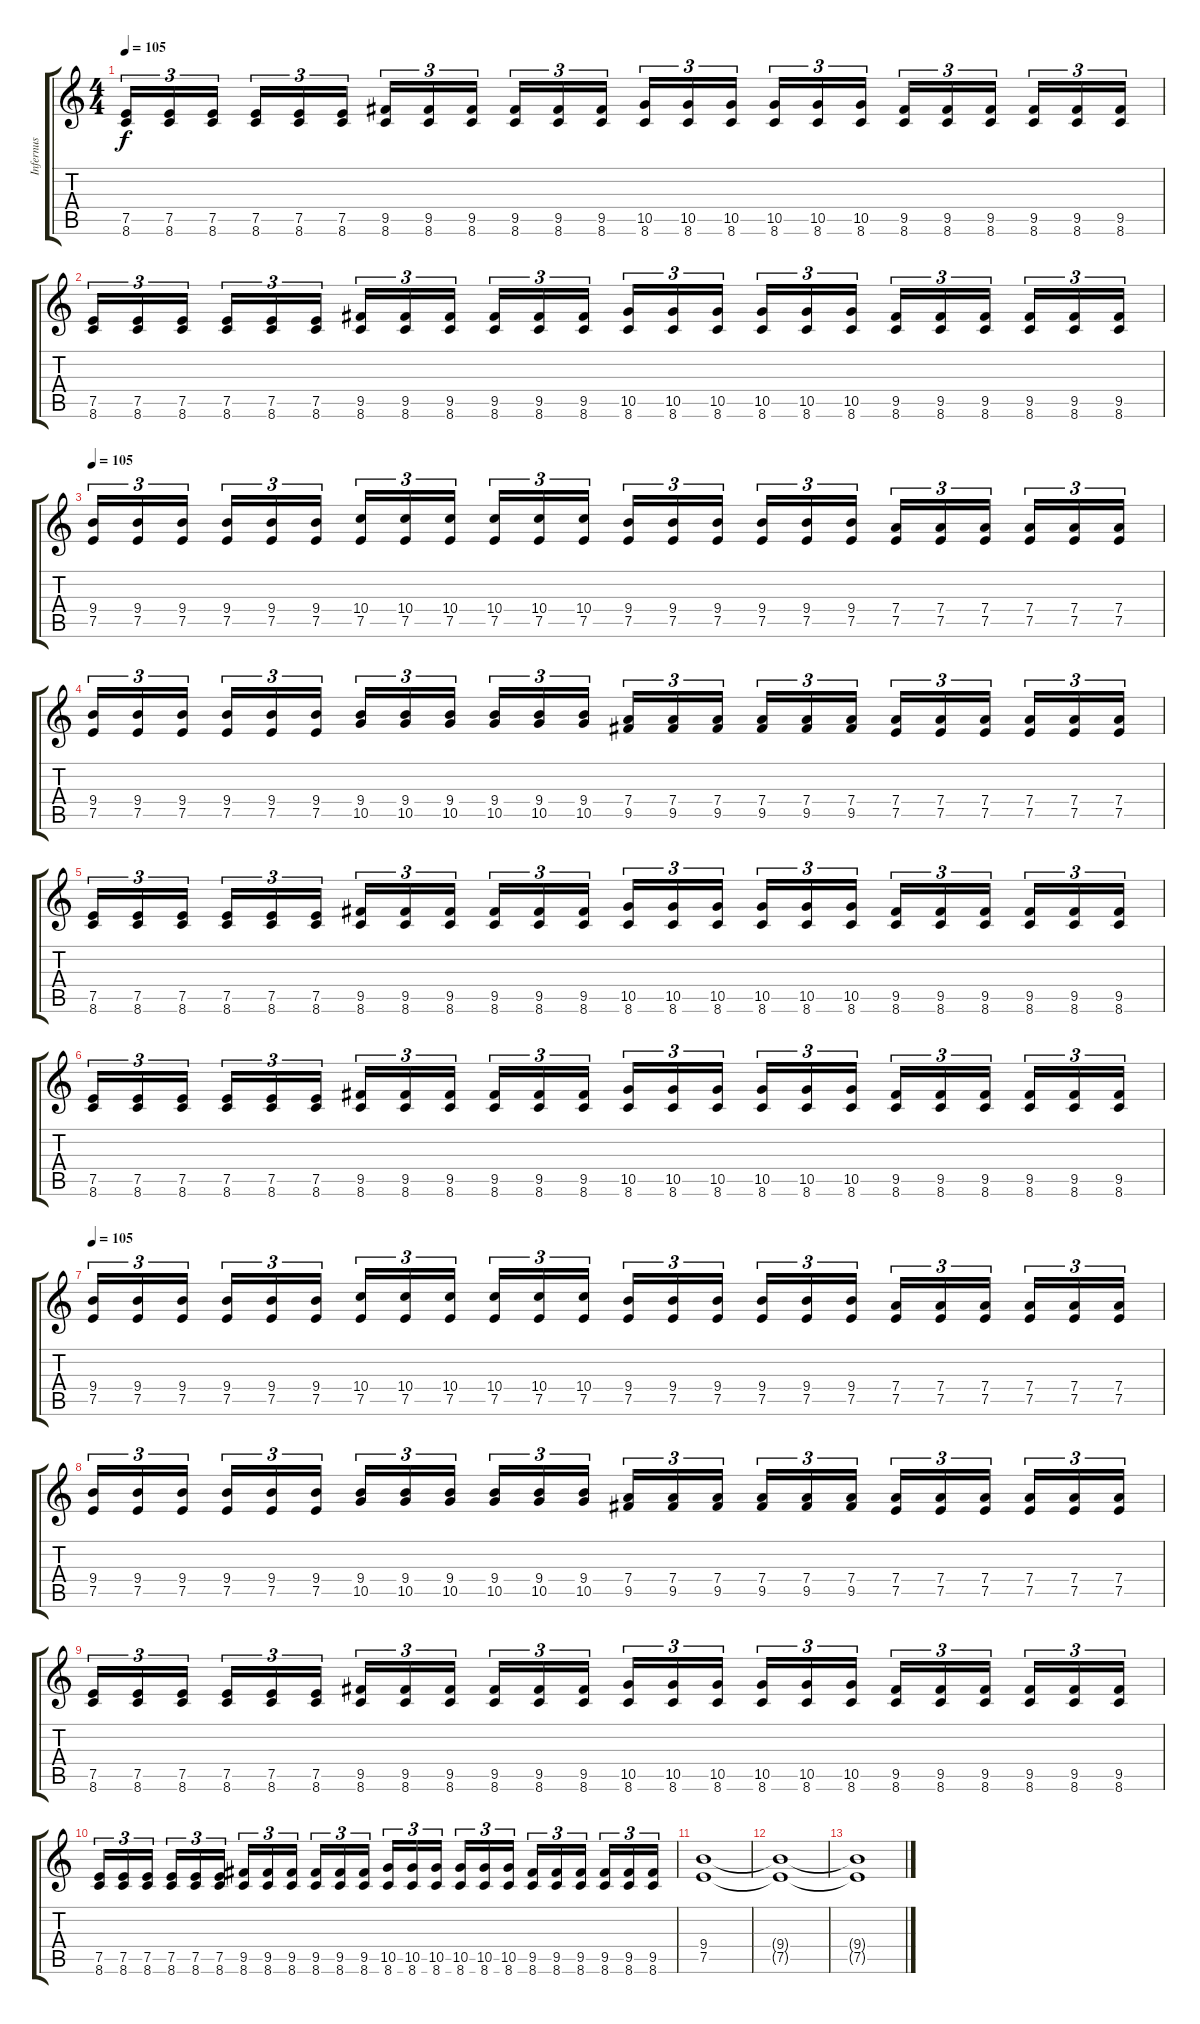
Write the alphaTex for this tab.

\track ("Infernus" "Infernus") {instrument distortionguitar}
\staff {score tabs}
\tuning (E4 B3 G3 D3 A2 E2) {hide}
\ts (4 4)
\tempo 105
\clef g2
\ks c
(7.5 8.6).16{tu (3 2) dy f} (7.5 8.6).16{tu (3 2)} (7.5 8.6).16{tu (3 2)} (7.5 8.6).16{tu (3 2)} (7.5 8.6).16{tu (3 2)} (7.5 8.6).16{tu (3 2)} (9.5 8.6).16{tu (3 2)} (9.5 8.6).16{tu (3 2)} (9.5 8.6).16{tu (3 2)} (9.5 8.6).16{tu (3 2)} (9.5 8.6).16{tu (3 2)} (9.5 8.6).16{tu (3 2)} (10.5 8.6).16{tu (3 2)} (10.5 8.6).16{tu (3 2)} (10.5 8.6).16{tu (3 2)} (10.5 8.6).16{tu (3 2)} (10.5 8.6).16{tu (3 2)} (10.5 8.6).16{tu (3 2)} (9.5 8.6).16{tu (3 2)} (9.5 8.6).16{tu (3 2)} (9.5 8.6).16{tu (3 2)} (9.5 8.6).16{tu (3 2)} (9.5 8.6).16{tu (3 2)} (9.5 8.6).16{tu (3 2)} |
(7.5 8.6).16{tu (3 2)} (7.5 8.6).16{tu (3 2)} (7.5 8.6).16{tu (3 2)} (7.5 8.6).16{tu (3 2)} (7.5 8.6).16{tu (3 2)} (7.5 8.6).16{tu (3 2)} (9.5 8.6).16{tu (3 2)} (9.5 8.6).16{tu (3 2)} (9.5 8.6).16{tu (3 2)} (9.5 8.6).16{tu (3 2)} (9.5 8.6).16{tu (3 2)} (9.5 8.6).16{tu (3 2)} (10.5 8.6).16{tu (3 2)} (10.5 8.6).16{tu (3 2)} (10.5 8.6).16{tu (3 2)} (10.5 8.6).16{tu (3 2)} (10.5 8.6).16{tu (3 2)} (10.5 8.6).16{tu (3 2)} (9.5 8.6).16{tu (3 2)} (9.5 8.6).16{tu (3 2)} (9.5 8.6).16{tu (3 2)} (9.5 8.6).16{tu (3 2)} (9.5 8.6).16{tu (3 2)} (9.5 8.6).16{tu (3 2)} |
\tempo 105
(9.4 7.5).16{tu (3 2)} (9.4 7.5).16{tu (3 2)} (9.4 7.5).16{tu (3 2)} (9.4 7.5).16{tu (3 2)} (9.4 7.5).16{tu (3 2)} (9.4 7.5).16{tu (3 2)} (10.4 7.5).16{tu (3 2)} (10.4 7.5).16{tu (3 2)} (10.4 7.5).16{tu (3 2)} (10.4 7.5).16{tu (3 2)} (10.4 7.5).16{tu (3 2)} (10.4 7.5).16{tu (3 2)} (9.4 7.5).16{tu (3 2)} (9.4 7.5).16{tu (3 2)} (9.4 7.5).16{tu (3 2)} (9.4 7.5).16{tu (3 2)} (9.4 7.5).16{tu (3 2)} (9.4 7.5).16{tu (3 2)} (7.4 7.5).16{tu (3 2)} (7.4 7.5).16{tu (3 2)} (7.4 7.5).16{tu (3 2)} (7.4 7.5).16{tu (3 2)} (7.4 7.5).16{tu (3 2)} (7.4 7.5).16{tu (3 2)} |
(9.4 7.5).16{tu (3 2)} (9.4 7.5).16{tu (3 2)} (9.4 7.5).16{tu (3 2)} (9.4 7.5).16{tu (3 2)} (9.4 7.5).16{tu (3 2)} (9.4 7.5).16{tu (3 2)} (9.4 10.5).16{tu (3 2)} (9.4 10.5).16{tu (3 2)} (9.4 10.5).16{tu (3 2)} (9.4 10.5).16{tu (3 2)} (9.4 10.5).16{tu (3 2)} (9.4 10.5).16{tu (3 2)} (7.4 9.5).16{tu (3 2)} (7.4 9.5).16{tu (3 2)} (7.4 9.5).16{tu (3 2)} (7.4 9.5).16{tu (3 2)} (7.4 9.5).16{tu (3 2)} (7.4 9.5).16{tu (3 2)} (7.4 7.5).16{tu (3 2)} (7.4 7.5).16{tu (3 2)} (7.4 7.5).16{tu (3 2)} (7.4 7.5).16{tu (3 2)} (7.4 7.5).16{tu (3 2)} (7.4 7.5).16{tu (3 2)} |
(7.5 8.6).16{tu (3 2)} (7.5 8.6).16{tu (3 2)} (7.5 8.6).16{tu (3 2)} (7.5 8.6).16{tu (3 2)} (7.5 8.6).16{tu (3 2)} (7.5 8.6).16{tu (3 2)} (9.5 8.6).16{tu (3 2)} (9.5 8.6).16{tu (3 2)} (9.5 8.6).16{tu (3 2)} (9.5 8.6).16{tu (3 2)} (9.5 8.6).16{tu (3 2)} (9.5 8.6).16{tu (3 2)} (10.5 8.6).16{tu (3 2)} (10.5 8.6).16{tu (3 2)} (10.5 8.6).16{tu (3 2)} (10.5 8.6).16{tu (3 2)} (10.5 8.6).16{tu (3 2)} (10.5 8.6).16{tu (3 2)} (9.5 8.6).16{tu (3 2)} (9.5 8.6).16{tu (3 2)} (9.5 8.6).16{tu (3 2)} (9.5 8.6).16{tu (3 2)} (9.5 8.6).16{tu (3 2)} (9.5 8.6).16{tu (3 2)} |
(7.5 8.6).16{tu (3 2)} (7.5 8.6).16{tu (3 2)} (7.5 8.6).16{tu (3 2)} (7.5 8.6).16{tu (3 2)} (7.5 8.6).16{tu (3 2)} (7.5 8.6).16{tu (3 2)} (9.5 8.6).16{tu (3 2)} (9.5 8.6).16{tu (3 2)} (9.5 8.6).16{tu (3 2)} (9.5 8.6).16{tu (3 2)} (9.5 8.6).16{tu (3 2)} (9.5 8.6).16{tu (3 2)} (10.5 8.6).16{tu (3 2)} (10.5 8.6).16{tu (3 2)} (10.5 8.6).16{tu (3 2)} (10.5 8.6).16{tu (3 2)} (10.5 8.6).16{tu (3 2)} (10.5 8.6).16{tu (3 2)} (9.5 8.6).16{tu (3 2)} (9.5 8.6).16{tu (3 2)} (9.5 8.6).16{tu (3 2)} (9.5 8.6).16{tu (3 2)} (9.5 8.6).16{tu (3 2)} (9.5 8.6).16{tu (3 2)} |
\tempo 105
(9.4 7.5).16{tu (3 2)} (9.4 7.5).16{tu (3 2)} (9.4 7.5).16{tu (3 2)} (9.4 7.5).16{tu (3 2)} (9.4 7.5).16{tu (3 2)} (9.4 7.5).16{tu (3 2)} (10.4 7.5).16{tu (3 2)} (10.4 7.5).16{tu (3 2)} (10.4 7.5).16{tu (3 2)} (10.4 7.5).16{tu (3 2)} (10.4 7.5).16{tu (3 2)} (10.4 7.5).16{tu (3 2)} (9.4 7.5).16{tu (3 2)} (9.4 7.5).16{tu (3 2)} (9.4 7.5).16{tu (3 2)} (9.4 7.5).16{tu (3 2)} (9.4 7.5).16{tu (3 2)} (9.4 7.5).16{tu (3 2)} (7.4 7.5).16{tu (3 2)} (7.4 7.5).16{tu (3 2)} (7.4 7.5).16{tu (3 2)} (7.4 7.5).16{tu (3 2)} (7.4 7.5).16{tu (3 2)} (7.4 7.5).16{tu (3 2)} |
(9.4 7.5).16{tu (3 2)} (9.4 7.5).16{tu (3 2)} (9.4 7.5).16{tu (3 2)} (9.4 7.5).16{tu (3 2)} (9.4 7.5).16{tu (3 2)} (9.4 7.5).16{tu (3 2)} (9.4 10.5).16{tu (3 2)} (9.4 10.5).16{tu (3 2)} (9.4 10.5).16{tu (3 2)} (9.4 10.5).16{tu (3 2)} (9.4 10.5).16{tu (3 2)} (9.4 10.5).16{tu (3 2)} (7.4 9.5).16{tu (3 2)} (7.4 9.5).16{tu (3 2)} (7.4 9.5).16{tu (3 2)} (7.4 9.5).16{tu (3 2)} (7.4 9.5).16{tu (3 2)} (7.4 9.5).16{tu (3 2)} (7.4 7.5).16{tu (3 2)} (7.4 7.5).16{tu (3 2)} (7.4 7.5).16{tu (3 2)} (7.4 7.5).16{tu (3 2)} (7.4 7.5).16{tu (3 2)} (7.4 7.5).16{tu (3 2)} |
(7.5 8.6).16{tu (3 2)} (7.5 8.6).16{tu (3 2)} (7.5 8.6).16{tu (3 2)} (7.5 8.6).16{tu (3 2)} (7.5 8.6).16{tu (3 2)} (7.5 8.6).16{tu (3 2)} (9.5 8.6).16{tu (3 2)} (9.5 8.6).16{tu (3 2)} (9.5 8.6).16{tu (3 2)} (9.5 8.6).16{tu (3 2)} (9.5 8.6).16{tu (3 2)} (9.5 8.6).16{tu (3 2)} (10.5 8.6).16{tu (3 2)} (10.5 8.6).16{tu (3 2)} (10.5 8.6).16{tu (3 2)} (10.5 8.6).16{tu (3 2)} (10.5 8.6).16{tu (3 2)} (10.5 8.6).16{tu (3 2)} (9.5 8.6).16{tu (3 2)} (9.5 8.6).16{tu (3 2)} (9.5 8.6).16{tu (3 2)} (9.5 8.6).16{tu (3 2)} (9.5 8.6).16{tu (3 2)} (9.5 8.6).16{tu (3 2)} |
(7.5 8.6).16{tu (3 2)} (7.5 8.6).16{tu (3 2)} (7.5 8.6).16{tu (3 2)} (7.5 8.6).16{tu (3 2)} (7.5 8.6).16{tu (3 2)} (7.5 8.6).16{tu (3 2)} (9.5 8.6).16{tu (3 2)} (9.5 8.6).16{tu (3 2)} (9.5 8.6).16{tu (3 2)} (9.5 8.6).16{tu (3 2)} (9.5 8.6).16{tu (3 2)} (9.5 8.6).16{tu (3 2)} (10.5 8.6).16{tu (3 2)} (10.5 8.6).16{tu (3 2)} (10.5 8.6).16{tu (3 2)} (10.5 8.6).16{tu (3 2)} (10.5 8.6).16{tu (3 2)} (10.5 8.6).16{tu (3 2)} (9.5 8.6).16{tu (3 2)} (9.5 8.6).16{tu (3 2)} (9.5 8.6).16{tu (3 2)} (9.5 8.6).16{tu (3 2)} (9.5 8.6).16{tu (3 2)} (9.5 8.6).16{tu (3 2)} |
(9.4 7.5).1 |
(9.4{t} 7.5{t}).1 |
(9.4{t} 7.5{t}).1
